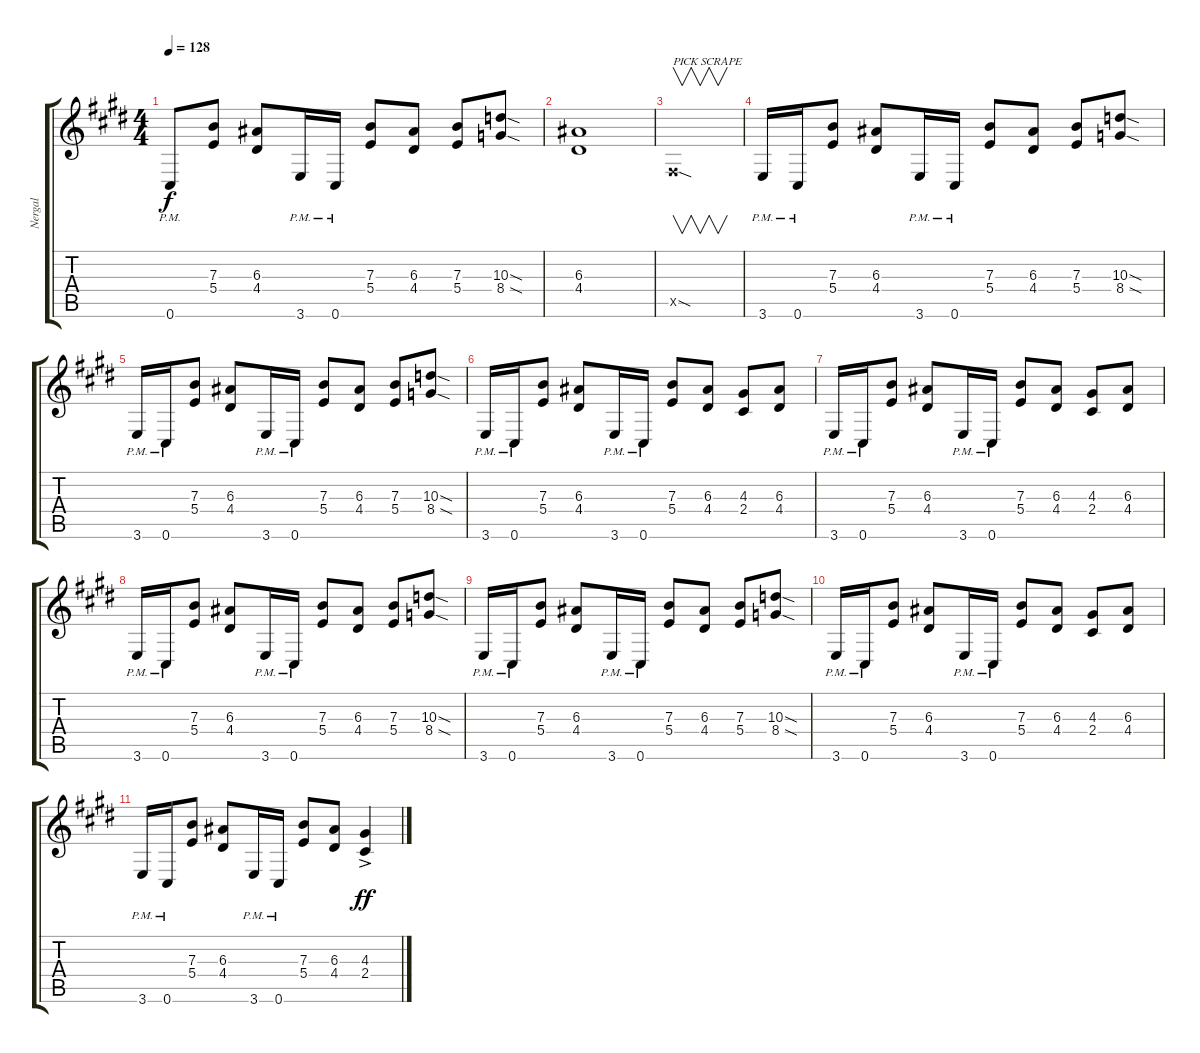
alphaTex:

\track ("Nergal" "Nergal") {instrument distortionguitar}
\staff {score tabs}
\tuning (Db4 Ab3 E3 B2 Gb2 Db2) {hide}
\ts (4 4)
\tempo 128
\clef g2
\ks c#minor
0.6{pm}.8{dy f} (7.3 5.4).8 (6.3 4.4).8 3.6{pm}.16 0.6{pm}.16 (7.3 5.4).8 (6.3 4.4).8 (7.3 5.4).8 (10.3{sod} 8.4{sod}).8 |
(6.3 4.4).1 |
0.5{sod x}.1{v txt "PICK SCRAPE"} |
3.6{pm}.16 0.6{pm}.16 (7.3 5.4).8 (6.3 4.4).8 3.6{pm}.16 0.6{pm}.16 (7.3 5.4).8 (6.3 4.4).8 (7.3 5.4).8 (10.3{sod} 8.4{sod}).8 |
3.6{pm}.16 0.6{pm}.16 (7.3 5.4).8 (6.3 4.4).8 3.6{pm}.16 0.6{pm}.16 (7.3 5.4).8 (6.3 4.4).8 (7.3 5.4).8 (10.3{sod} 8.4{sod}).8 |
3.6{pm}.16 0.6{pm}.16 (7.3 5.4).8 (6.3 4.4).8 3.6{pm}.16 0.6{pm}.16 (7.3 5.4).8 (6.3 4.4).8 (4.3 2.4).8 (6.3 4.4).8 |
3.6{pm}.16 0.6{pm}.16 (7.3 5.4).8 (6.3 4.4).8 3.6{pm}.16 0.6{pm}.16 (7.3 5.4).8 (6.3 4.4).8 (4.3 2.4).8 (6.3 4.4).8 |
3.6{pm}.16 0.6{pm}.16 (7.3 5.4).8 (6.3 4.4).8 3.6{pm}.16 0.6{pm}.16 (7.3 5.4).8 (6.3 4.4).8 (7.3 5.4).8 (10.3{sod} 8.4{sod}).8 |
3.6{pm}.16 0.6{pm}.16 (7.3 5.4).8 (6.3 4.4).8 3.6{pm}.16 0.6{pm}.16 (7.3 5.4).8 (6.3 4.4).8 (7.3 5.4).8 (10.3{sod} 8.4{sod}).8 |
3.6{pm}.16 0.6{pm}.16 (7.3 5.4).8 (6.3 4.4).8 3.6{pm}.16 0.6{pm}.16 (7.3 5.4).8 (6.3 4.4).8 (4.3 2.4).8 (6.3 4.4).8 |
3.6{pm}.16 0.6{pm}.16 (7.3 5.4).8 (6.3 4.4).8 3.6{pm}.16 0.6{pm}.16 (7.3 5.4).8 (6.3 4.4).8 (4.3{ac} 2.4{ac}).4{dy ff}
